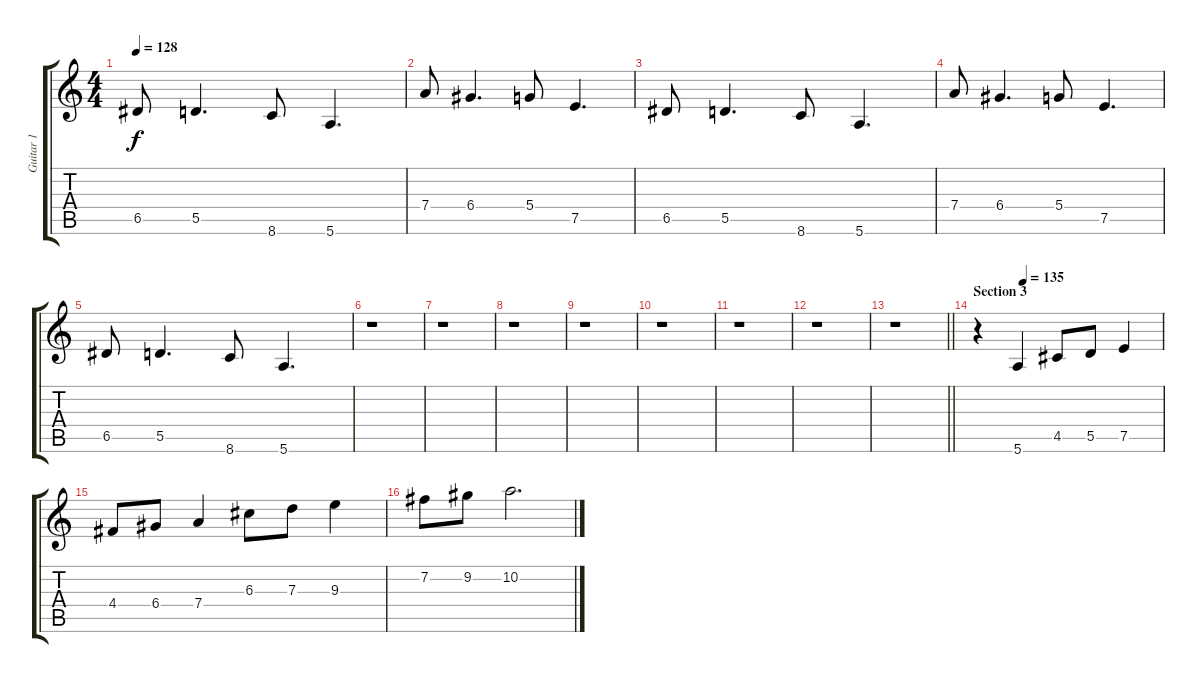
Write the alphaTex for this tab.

\track ("Guitar 1" "Guitar 1") {instrument distortionguitar}
\staff {score tabs}
\tuning (E4 B3 G3 D3 A2 E2) {hide}
\ts (4 4)
\tempo 128
\clef g2
\ks c
6.5.8{dy f} 5.5.4{d} 8.6.8 5.6.4{d} |
7.4.8 6.4.4{d} 5.4.8 7.5.4{d} |
6.5.8 5.5.4{d} 8.6.8 5.6.4{d} |
7.4.8 6.4.4{d} 5.4.8 7.5.4{d} |
6.5.8 5.5.4{d} 8.6.8 5.6.4{d} |
r.1 |
r.1 |
r.1 |
r.1 |
r.1 |
r.1 |
r.1 |
\barLineRight lightlight
r.1 |
\section ("" "Section 3")
\tempo (135 0.25)
r.4 5.6.4 4.5.8 5.5.8 7.5.4 |
4.4.8 6.4.8 7.4.4 6.3.8 7.3.8 9.3.4 |
7.2.8 9.2.8 10.2.2{d}
